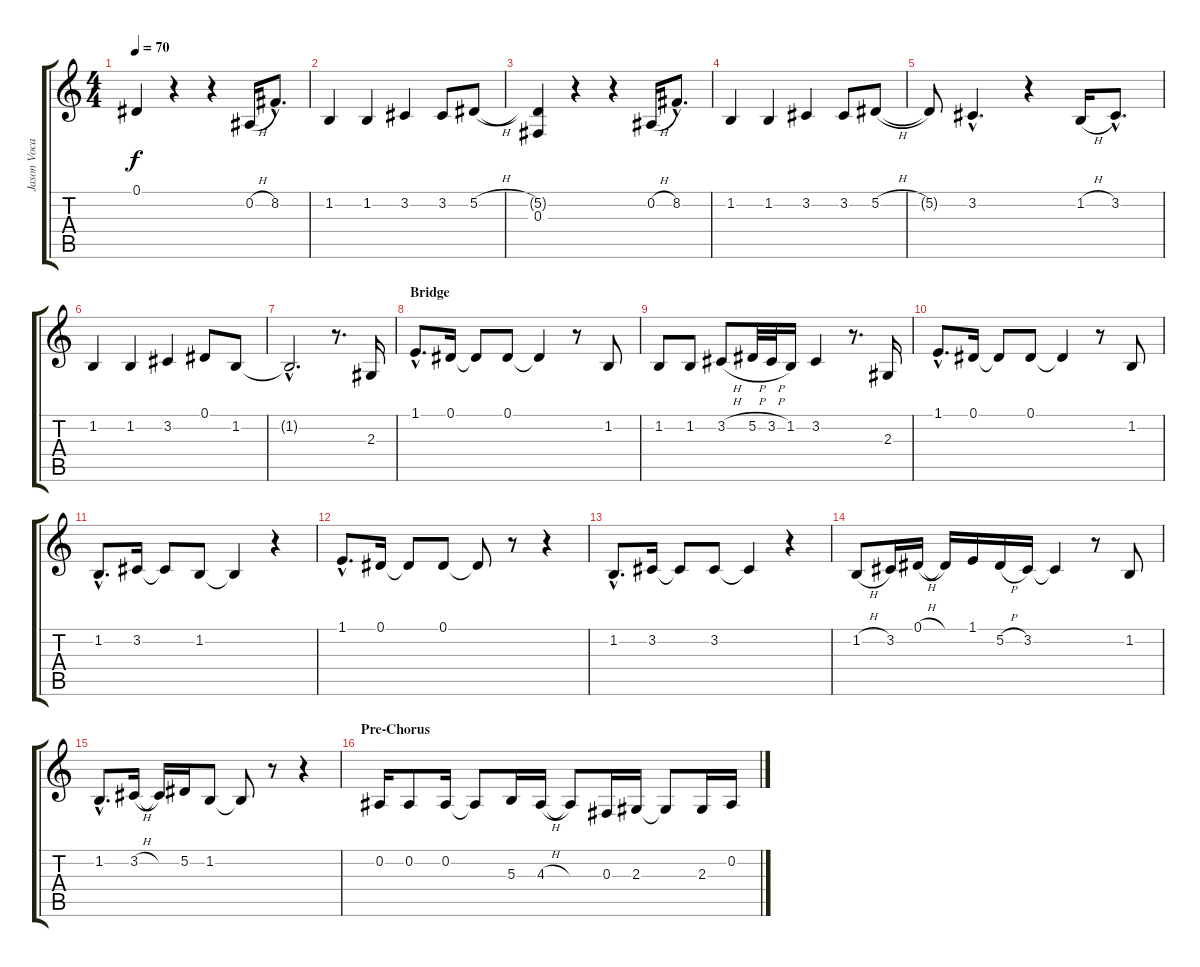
\track ("Jason Vocals" "Jason Voca") {instrument oboe}
\staff {score tabs}
\tuning (Eb4 Bb3 Gb3 Db3 Ab2 Eb2) {hide}
\ts (4 4)
\tempo 70
\clef g2
\ks c
0.1{t}.4{dy f} r.4 r.4 0.2{h}.16 8.2{hac}.8{d} |
1.2.4 1.2.4 3.2.4 3.2.8 5.2{h}.8 |
(5.2{t} 0.3).4 r.4 r.4 0.2{h}.16 8.2{hac}.8{d} |
1.2.4 1.2.4 3.2.4 3.2.8 5.2{h}.8 |
5.2{t}.8 3.2{hac}.4{d} r.4 1.2{h}.16 3.2{hac}.8{d} |
1.2.4 1.2.4 3.2.4 0.1.8 1.2.8 |
1.2{hac t}.2{d} r.8{d} 2.3.16 |
\section ("" "Bridge")
1.1{hac}.8{d} 0.1.16 0.1{t}.8 0.1.8 0.1{t}.4 r.8 1.2.8 |
1.2.8 1.2.8 3.2{h}.8 5.2{h}.32 3.2{h}.32 1.2.16 3.2.4 r.8{d} 2.3.16 |
1.1{hac}.8{d} 0.1.16 0.1{t}.8 0.1.8 0.1{t}.4 r.8 1.2.8 |
1.2{hac}.8{d} 3.2.16 3.2{t}.8 1.2.8 1.2{t}.4 r.4 |
1.1{hac}.8{d} 0.1.16 0.1{t}.8 0.1.8 0.1{t}.8 r.8 r.4 |
1.2{hac}.8{d} 3.2.16 3.2{t}.8 3.2.8 3.2{t}.4 r.4 |
1.2{h}.8 3.2.16 0.1{h}.16 0.1{t}.16 1.1.16 5.2{h}.16 3.2.16 3.2{t}.4 r.8 1.2.8 |
1.2{hac}.8{d} 3.2{h}.16 3.2{t}.16 5.2.16 1.2.8 1.2{t}.8 r.8 r.4 |
\section ("" "Pre-Chorus")
0.2.16 0.2.8 0.2.16 0.2{t}.8 5.3.16 4.3{h}.16 4.3{t}.8 0.3.16 2.3.16 2.3{t}.8 2.3.16 0.2.16
